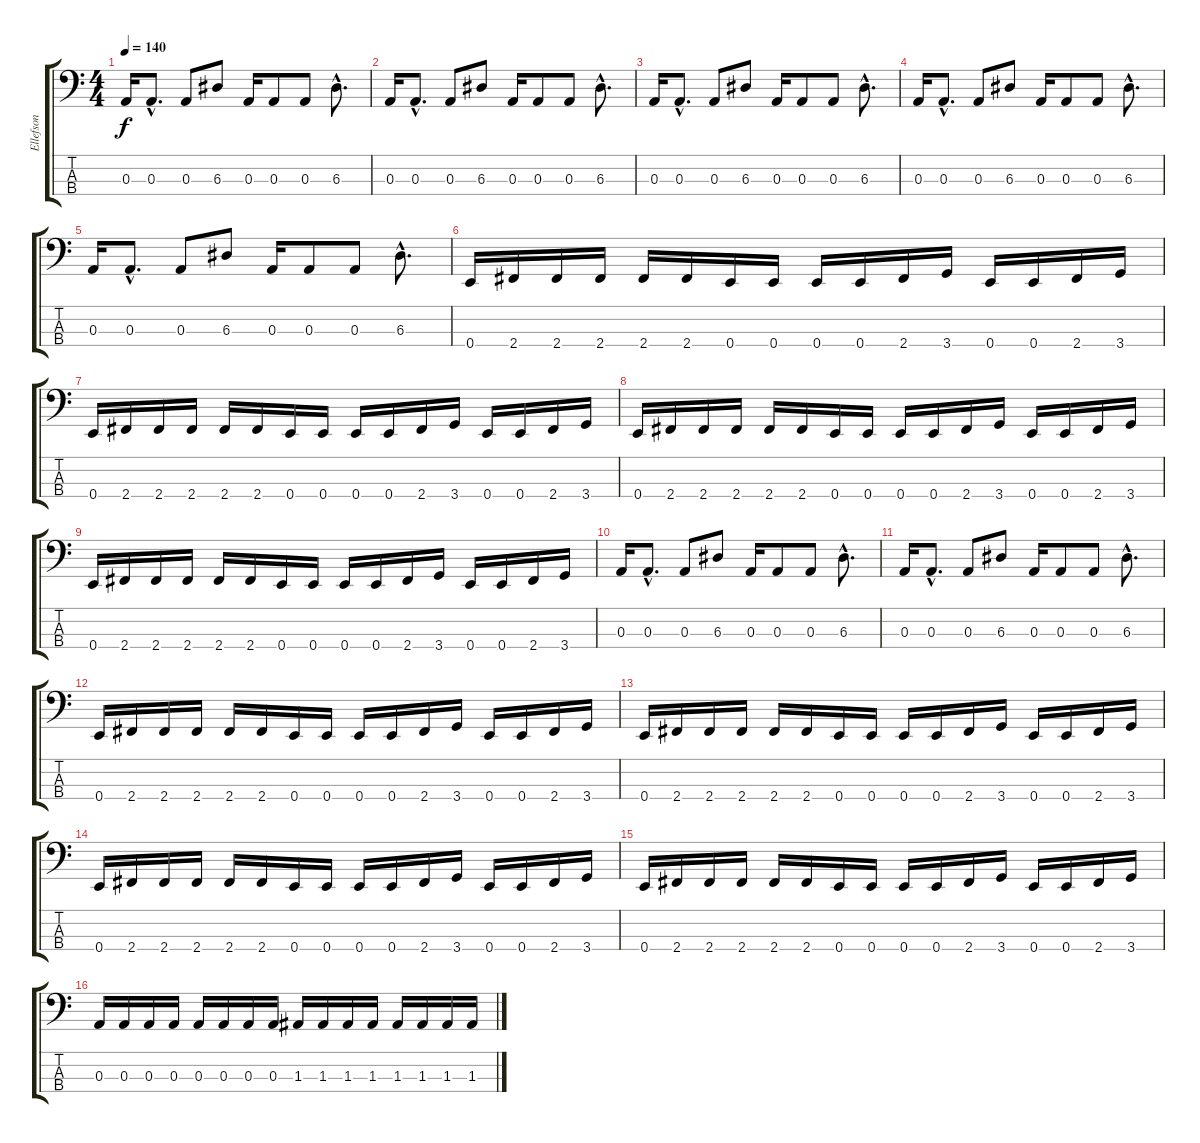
\track ("Ellefson" "Ellefson") {instrument electricbasspick}
\staff {score tabs}
\tuning (G2 D2 A1 E1) {hide}
\ts (4 4)
\tempo 140
\clef f4
\ks c
0.3.16{dy f} 0.3{hac}.8{d} 0.3.8 6.3.8 0.3.16 0.3.8 0.3.8 6.3{hac}.8{d} |
0.3.16 0.3{hac}.8{d} 0.3.8 6.3.8 0.3.16 0.3.8 0.3.8 6.3{hac}.8{d} |
0.3.16 0.3{hac}.8{d} 0.3.8 6.3.8 0.3.16 0.3.8 0.3.8 6.3{hac}.8{d} |
0.3.16 0.3{hac}.8{d} 0.3.8 6.3.8 0.3.16 0.3.8 0.3.8 6.3{hac}.8{d} |
0.3.16 0.3{hac}.8{d} 0.3.8 6.3.8 0.3.16 0.3.8 0.3.8 6.3{hac}.8{d} |
0.4.16 2.4.16 2.4.16 2.4.16 2.4.16 2.4.16 0.4.16 0.4.16 0.4.16 0.4.16 2.4.16 3.4.16 0.4.16 0.4.16 2.4.16 3.4.16 |
0.4.16 2.4.16 2.4.16 2.4.16 2.4.16 2.4.16 0.4.16 0.4.16 0.4.16 0.4.16 2.4.16 3.4.16 0.4.16 0.4.16 2.4.16 3.4.16 |
0.4.16 2.4.16 2.4.16 2.4.16 2.4.16 2.4.16 0.4.16 0.4.16 0.4.16 0.4.16 2.4.16 3.4.16 0.4.16 0.4.16 2.4.16 3.4.16 |
0.4.16 2.4.16 2.4.16 2.4.16 2.4.16 2.4.16 0.4.16 0.4.16 0.4.16 0.4.16 2.4.16 3.4.16 0.4.16 0.4.16 2.4.16 3.4.16 |
0.3.16 0.3{hac}.8{d} 0.3.8 6.3.8 0.3.16 0.3.8 0.3.8 6.3{hac}.8{d} |
0.3.16 0.3{hac}.8{d} 0.3.8 6.3.8 0.3.16 0.3.8 0.3.8 6.3{hac}.8{d} |
0.4.16 2.4.16 2.4.16 2.4.16 2.4.16 2.4.16 0.4.16 0.4.16 0.4.16 0.4.16 2.4.16 3.4.16 0.4.16 0.4.16 2.4.16 3.4.16 |
0.4.16 2.4.16 2.4.16 2.4.16 2.4.16 2.4.16 0.4.16 0.4.16 0.4.16 0.4.16 2.4.16 3.4.16 0.4.16 0.4.16 2.4.16 3.4.16 |
0.4.16 2.4.16 2.4.16 2.4.16 2.4.16 2.4.16 0.4.16 0.4.16 0.4.16 0.4.16 2.4.16 3.4.16 0.4.16 0.4.16 2.4.16 3.4.16 |
0.4.16 2.4.16 2.4.16 2.4.16 2.4.16 2.4.16 0.4.16 0.4.16 0.4.16 0.4.16 2.4.16 3.4.16 0.4.16 0.4.16 2.4.16 3.4.16 |
0.3.16 0.3.16 0.3.16 0.3.16 0.3.16 0.3.16 0.3.16 0.3.16 1.3.16 1.3.16 1.3.16 1.3.16 1.3.16 1.3.16 1.3.16 1.3.16
